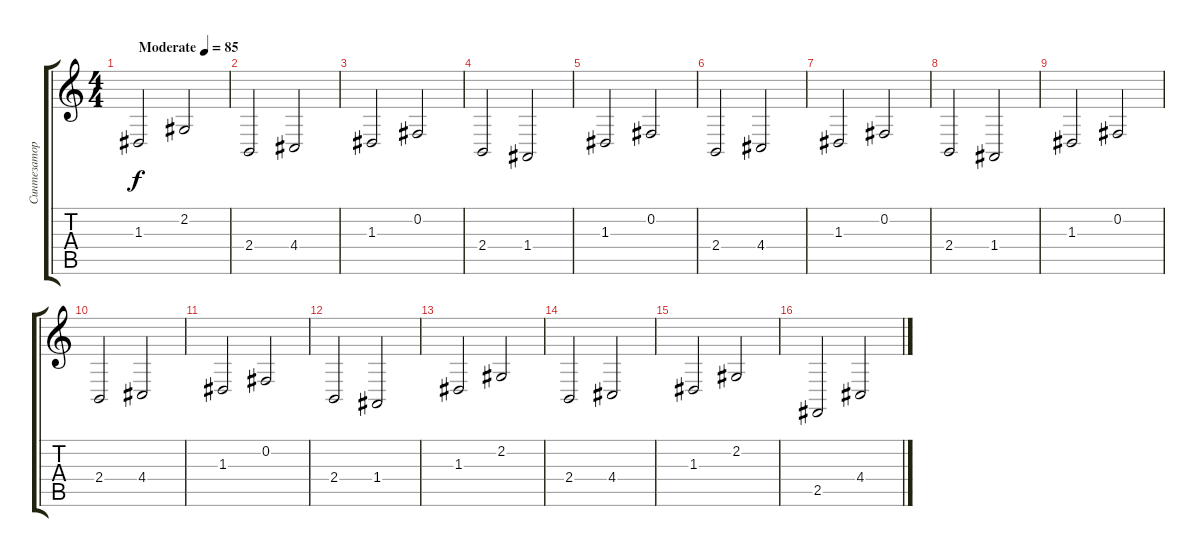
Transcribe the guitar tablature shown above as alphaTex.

\track ("Синтезатор" "Синтезатор") {instrument stringensemble1}
\staff {score tabs}
\tuning (B3 Gb3 D3 A2 E2 B1) {hide}
\ts (4 4)
\tempo (85 "Moderate")
\clef g2
\ks c
1.3.2{dy f instrument stringensemble1} 2.2.2 |
2.4.2 4.4.2 |
1.3.2 0.2.2 |
2.4.2 1.4.2 |
1.3.2 0.2.2 |
2.4.2 4.4.2 |
1.3.2 0.2.2 |
2.4.2 1.4.2 |
1.3.2 0.2.2 |
2.4.2 4.4.2 |
1.3.2 0.2.2 |
2.4.2 1.4.2 |
1.3.2 2.2.2 |
2.4.2 4.4.2 |
1.3.2 2.2.2 |
2.5.2 4.4.2
